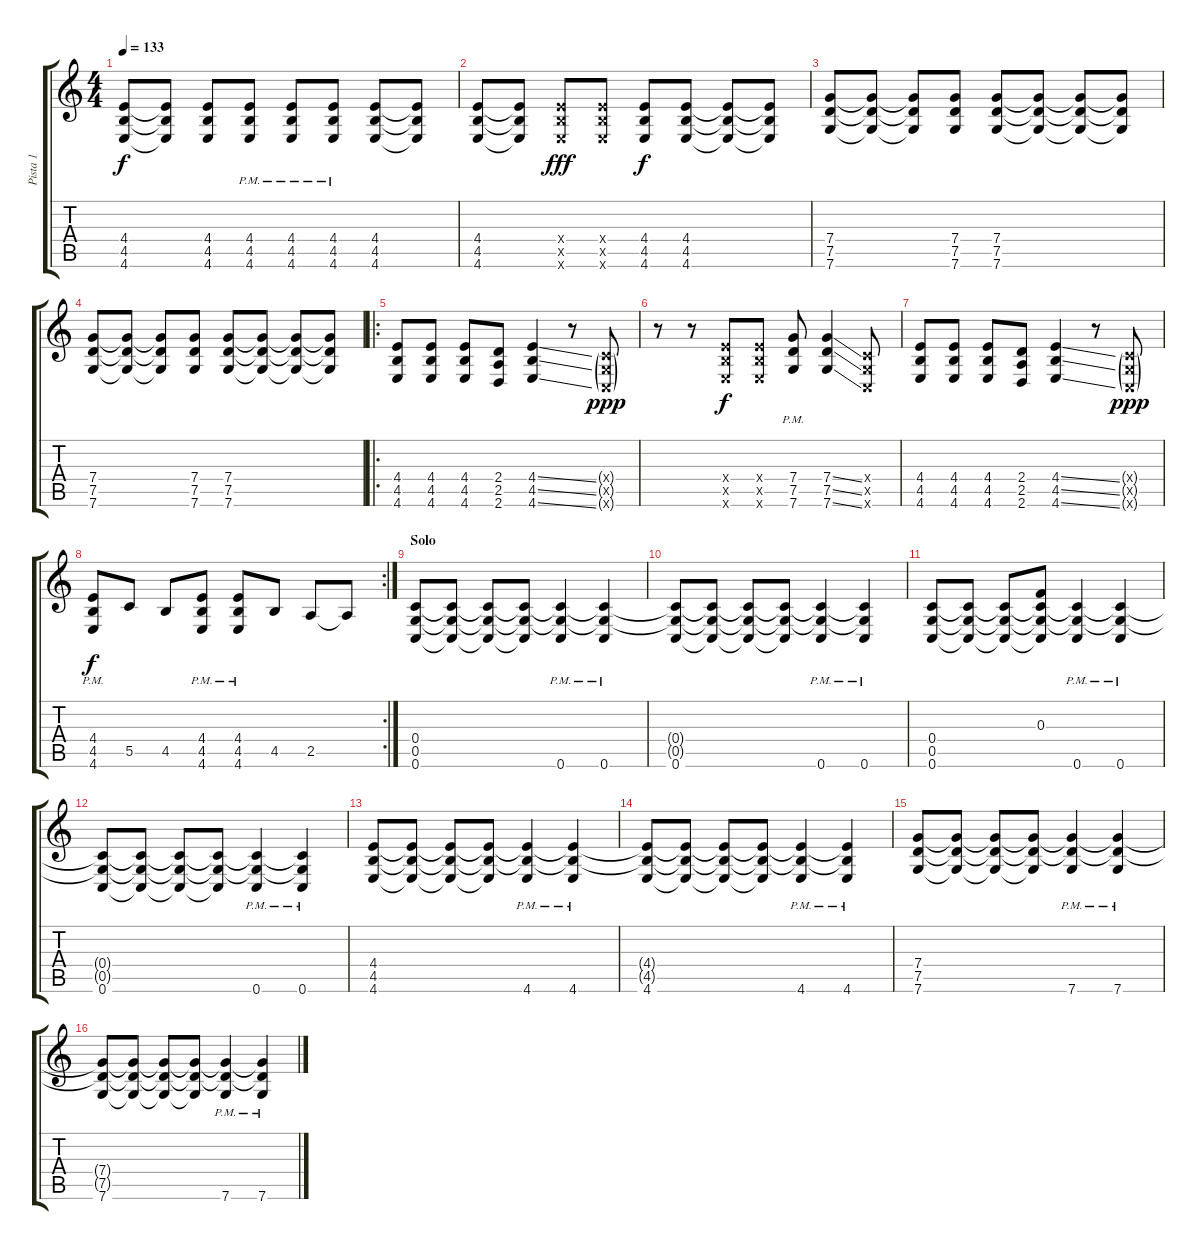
\track ("Pista 1" "Pista 1") {instrument distortionguitar}
\staff {score tabs}
\tuning (D4 A3 F3 C3 G2 C2) {hide}
\ts (4 4)
\tempo 133
\clef g2
\ks c
(4.4 4.5 4.6).8{dy f} (4.4{t} 4.5{t} 4.6{t}).8 (4.4 4.5 4.6).8 (4.4{pm} 4.5{pm} 4.6{pm}).8 (4.4{pm} 4.5{pm} 4.6{pm}).8 (4.4{pm} 4.5{pm} 4.6{pm}).8 (4.4 4.5 4.6).8 (4.4{t} 4.5{t} 4.6{t}).8 |
(4.4 4.5 4.6).8 (4.4{t} 4.5{t} 4.6{t}).8 (4.4{x} 4.5{x} 4.6{x}).8{dy fff} (4.4{x} 4.5{x} 4.6{x}).8 (4.4 4.5 4.6).8{dy f} (4.4 4.5 4.6).8 (4.4{t} 4.5{t} 4.6{t}).8 (4.4{t} 4.5{t} 4.6{t}).8 |
(7.4 7.5 7.6).8 (7.4{t} 7.5{t} 7.6{t}).8 (7.4{t} 7.5{t} 7.6{t}).8 (7.4 7.5 7.6).8 (7.4 7.5 7.6).8 (7.4{t} 7.5{t} 7.6{t}).8 (7.4{t} 7.5{t} 7.6{t}).8 (7.4{t} 7.5{t} 7.6{t}).8 |
(7.4 7.5 7.6).8 (7.4{t} 7.5{t} 7.6{t}).8 (7.4{t} 7.5{t} 7.6{t}).8 (7.4 7.5 7.6).8 (7.4 7.5 7.6).8 (7.4{t} 7.5{t} 7.6{t}).8 (7.4{t} 7.5{t} 7.6{t}).8 (7.4{t} 7.5{t} 7.6{t}).8 |
\ro
(4.4 4.5 4.6).8 (4.4 4.5 4.6).8 (4.4 4.5 4.6).8 (2.4 2.5 2.6).8 (4.4{ss} 4.5{ss} 4.6{ss}).4 r.8 (0.4{g x} 0.5{g x} 0.6{g x}).8{dy ppp} |
r.8 r.8 (4.4{x} 4.5{x} 4.6{x}).8{dy f} (4.4{x} 4.5{x} 4.6{x}).8 (7.4{pm} 7.5{pm} 7.6{pm}).8 (7.4{ss} 7.5{ss} 7.6{ss}).4 (0.4{x} 0.5{x} 0.6{x}).8 |
(4.4 4.5 4.6).8 (4.4 4.5 4.6).8 (4.4 4.5 4.6).8 (2.4 2.5 2.6).8 (4.4{ss} 4.5{ss} 4.6{ss}).4 r.8 (0.4{g x} 0.5{g x} 0.6{g x}).8{dy ppp} |
\rc 2
(4.4{pm} 4.5{pm} 4.6{pm}).8{dy f} 5.5.8 4.5.8 (4.4{pm} 4.5{pm} 4.6{pm}).8 (4.4{pm} 4.5{pm} 4.6{pm}).8 4.5.8 2.5.8 2.5{t}.8 |
\section ("" "Solo")
(0.4 0.5 0.6).8 (0.4{t} 0.5{t} 0.6{t}).8 (0.4{t} 0.5{t} 0.6{t}).8 (0.4{t} 0.5{t} 0.6{t}).8 (0.4{t} 0.5{t} 0.6{pm}).4 (0.4{t} 0.5{t} 0.6{pm}).4 |
(0.4{t} 0.5{t} 0.6).8 (0.4{t} 0.5{t} 0.6{t}).8 (0.4{t} 0.5{t} 0.6{t}).8 (0.4{t} 0.5{t} 0.6{t}).8 (0.4{t} 0.5{t} 0.6{pm}).4 (0.4{t} 0.5{t} 0.6{pm}).4 |
(0.4 0.5 0.6).8 (0.4{t} 0.5{t} 0.6{t}).8 (0.4{t} 0.5{t} 0.6{t}).8 (0.3 0.4{t} 0.5{t} 0.6{t}).8 (0.4{t} 0.5{t} 0.6{pm}).4 (0.4{t} 0.5{t} 0.6{pm}).4 |
(0.4{t} 0.5{t} 0.6).8 (0.4{t} 0.5{t} 0.6{t}).8 (0.4{t} 0.5{t} 0.6{t}).8 (0.4{t} 0.5{t} 0.6{t}).8 (0.4{t} 0.5{t} 0.6{pm}).4 (0.4{t} 0.5{t} 0.6{pm}).4 |
(4.4 4.5 4.6).8 (4.4{t} 4.5{t} 4.6{t}).8 (4.4{t} 4.5{t} 4.6{t}).8 (4.4{t} 4.5{t} 4.6{t}).8 (4.4{t} 4.5{t} 4.6{pm}).4 (4.4{t} 4.5{t} 4.6{pm}).4 |
(4.4{t} 4.5{t} 4.6).8 (4.4{t} 4.5{t} 4.6{t}).8 (4.4{t} 4.5{t} 4.6{t}).8 (4.4{t} 4.5{t} 4.6{t}).8 (4.4{t} 4.5{t} 4.6{pm}).4 (4.4{t} 4.5{t} 4.6{pm}).4 |
(7.4 7.5 7.6).8 (7.4{t} 7.5{t} 7.6{t}).8 (7.4{t} 7.5{t} 7.6{t}).8 (7.4{t} 7.5{t} 7.6{t}).8 (7.4{t} 7.5{t} 7.6{pm}).4 (7.4{t} 7.5{t} 7.6{pm}).4 |
(7.4{t} 7.5{t} 7.6).8 (7.4{t} 7.5{t} 7.6{t}).8 (7.4{t} 7.5{t} 7.6{t}).8 (7.4{t} 7.5{t} 7.6{t}).8 (7.4{t} 7.5{t} 7.6{pm}).4 (7.4{t} 7.5{t} 7.6{pm}).4
